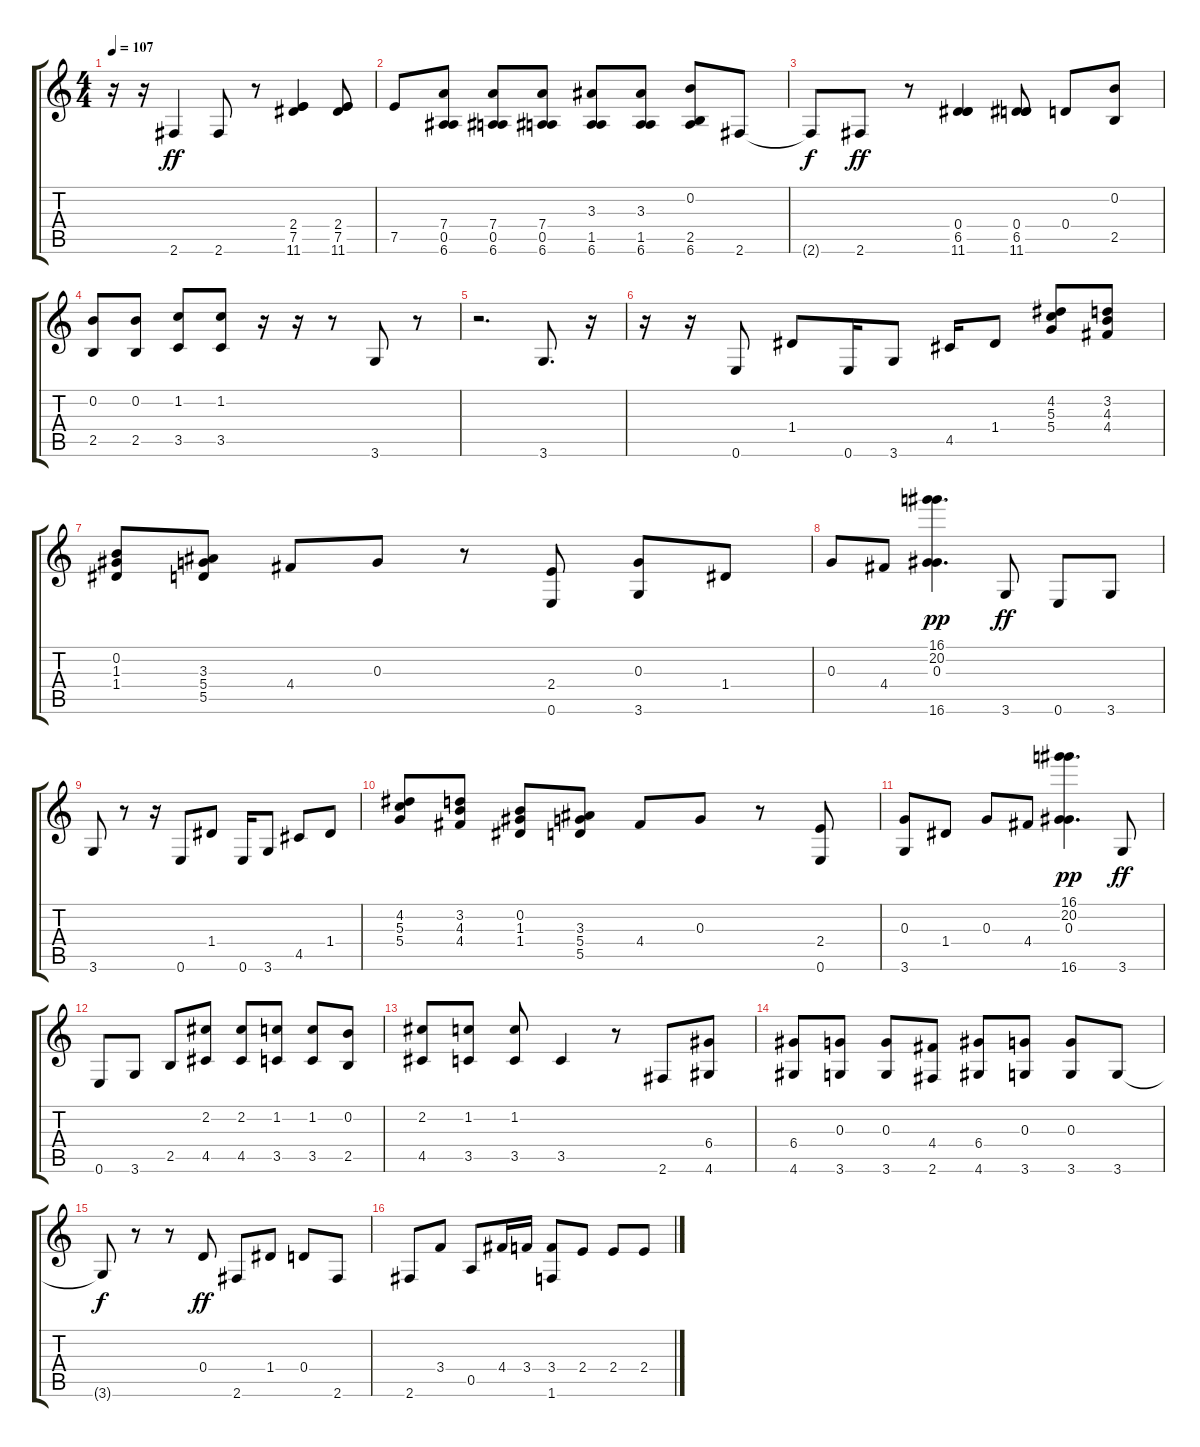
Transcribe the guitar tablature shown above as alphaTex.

\track "" {instrument distortionguitar}
\staff {score tabs}
\tuning (E4 B3 G3 D3 A2 E2) {hide}
\ts (4 4)
\tempo 107
\clef g2
\ks c
r.16{dy ff} r.16 2.6.4 2.6.8 r.8 (2.4 7.5 11.6).4 (2.4 7.5 11.6).8 |
7.5.8 (7.4 0.5 6.6).8 (7.4 0.5 6.6).8 (7.4 0.5 6.6).8 (3.3 1.5 6.6).8 (3.3 1.5 6.6).8 (0.2 2.5 6.6).8 2.6.8 |
2.6{t}.8{dy f} 2.6.8{dy ff} r.8 (0.4 6.5 11.6).4 (0.4 6.5 11.6).8 0.4.8 (0.2 2.5).8 |
(0.2 2.5).8 (0.2 2.5).8 (1.2 3.5).8 (1.2 3.5).8 r.16 r.16 r.8 3.6.8 r.8 |
r.2{d} 3.6.8{d} r.16 |
r.16 r.16 0.6.8 1.4.8 0.6.16 3.6.8 4.5.16 1.4.8 (4.2 5.3 5.4).8 (3.2 4.3 4.4).8 |
(0.2 1.3 1.4).8 (3.3 5.4 5.5).8 4.4.8 0.3.8 r.8 (2.4 0.6).8 (0.3 3.6).8 1.4.8 |
0.3.8 4.4.8 (16.1 20.2 0.3 16.6).4{d dy pp} 3.6.8{dy ff} 0.6.8 3.6.8 |
3.6.8 r.8 r.16 0.6.8 1.4.8 0.6.16 3.6.8 4.5.8 1.4.8 |
(4.2 5.3 5.4).8 (3.2 4.3 4.4).8 (0.2 1.3 1.4).8 (3.3 5.4 5.5).8 4.4.8 0.3.8 r.8 (2.4 0.6).8 |
(0.3 3.6).8 1.4.8 0.3.8 4.4.8 (16.1 20.2 0.3 16.6).4{d dy pp} 3.6.8{dy ff} |
0.6.8 3.6.8 2.5.8 (2.2 4.5).8 (2.2 4.5).8 (1.2 3.5).8 (1.2 3.5).8 (0.2 2.5).8 |
(2.2 4.5).8 (1.2 3.5).8 (1.2 3.5).8 3.5.4 r.8 2.6.8 (6.4 4.6).8 |
(6.4 4.6).8 (0.3 3.6).8 (0.3 3.6).8 (4.4 2.6).8 (6.4 4.6).8 (0.3 3.6).8 (0.3 3.6).8 3.6.8 |
3.6{t}.8{dy f} r.8 r.8 0.4.8{dy ff} 2.6.8 1.4.8 0.4.8 2.6.8 |
2.6.8 3.4.8 0.5.8 4.4.16 3.4.16 (3.4 1.6).8 2.4.8 2.4.8 2.4.8
